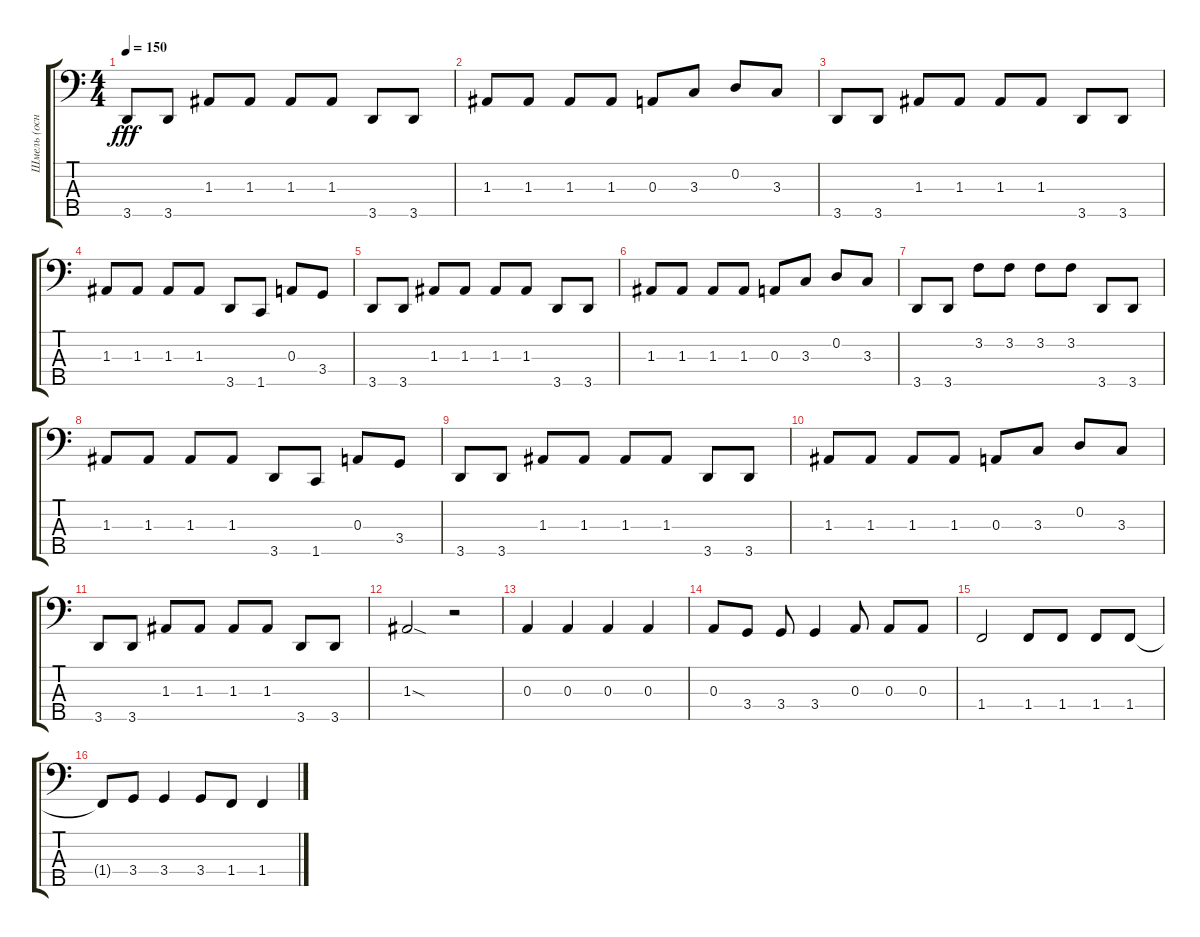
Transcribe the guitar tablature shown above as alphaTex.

\track ("Шмель (основа)" "Шмель (осн") {instrument electricbassfinger}
\staff {score tabs}
\tuning (G2 D2 A1 E1 B0) {hide}
\ts (4 4)
\tempo 150
\clef f4
\ks c
3.5.8{dy fff} 3.5.8 1.3.8 1.3.8 1.3.8 1.3.8 3.5.8 3.5.8 |
1.3.8 1.3.8 1.3.8 1.3.8 0.3.8 3.3.8 0.2.8 3.3.8 |
3.5.8 3.5.8 1.3.8 1.3.8 1.3.8 1.3.8 3.5.8 3.5.8 |
1.3.8 1.3.8 1.3.8 1.3.8 3.5.8 1.5.8 0.3.8 3.4.8 |
3.5.8 3.5.8 1.3.8 1.3.8 1.3.8 1.3.8 3.5.8 3.5.8 |
1.3.8 1.3.8 1.3.8 1.3.8 0.3.8 3.3.8 0.2.8 3.3.8 |
3.5.8 3.5.8 3.2.8 3.2.8 3.2.8 3.2.8 3.5.8 3.5.8 |
1.3.8 1.3.8 1.3.8 1.3.8 3.5.8 1.5.8 0.3.8 3.4.8 |
3.5.8 3.5.8 1.3.8 1.3.8 1.3.8 1.3.8 3.5.8 3.5.8 |
1.3.8 1.3.8 1.3.8 1.3.8 0.3.8 3.3.8 0.2.8 3.3.8 |
3.5.8 3.5.8 1.3.8 1.3.8 1.3.8 1.3.8 3.5.8 3.5.8 |
1.3{sod}.2 r.2 |
0.3.4 0.3.4 0.3.4 0.3.4 |
0.3.8 3.4.8 3.4.8 3.4.4 0.3.8 0.3.8 0.3.8 |
1.4.2 1.4.8 1.4.8 1.4.8 1.4.8 |
1.4{t}.8 3.4.8 3.4.4 3.4.8 1.4.8 1.4.4
